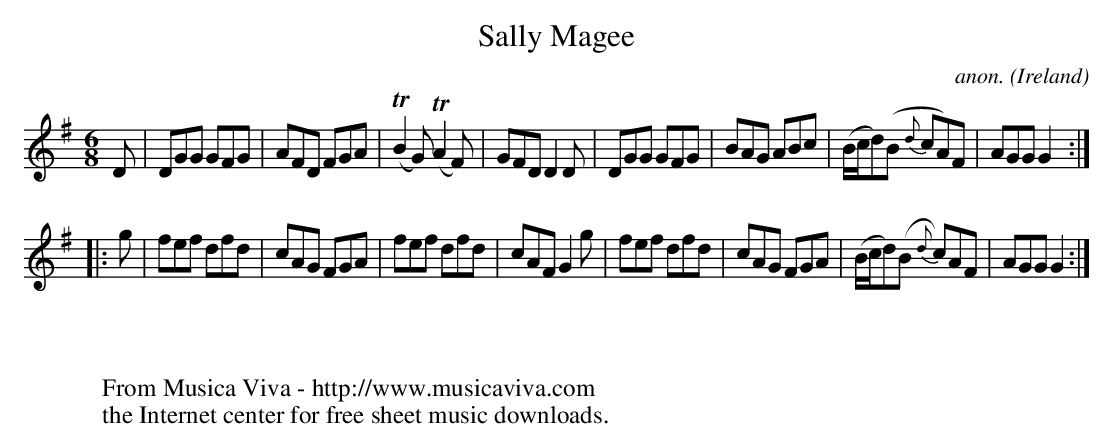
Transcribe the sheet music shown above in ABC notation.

X:1
T:Sally Magee
C:anon.
O:Ireland
m:Tn2 = (3n/o/n/ m/n/
M:6/8
L:1/8
K:G
D|DGG GFG|AFD FGA|(TB2G) (TA2F)|GFD D2D|DGG GFG|BAG ABc|(B/c/d)(B {d}cA)F|AGG G2:|
|:g|fef dfd|cAG FGA|fef dfd|cAF G2g|fef dfd|cAG FGA|(B/c/d)(B {d}c)AF|AGG G2:|
W:
W:
W: From Musica Viva - http://www.musicaviva.com
W: the Internet center for free sheet music downloads.
